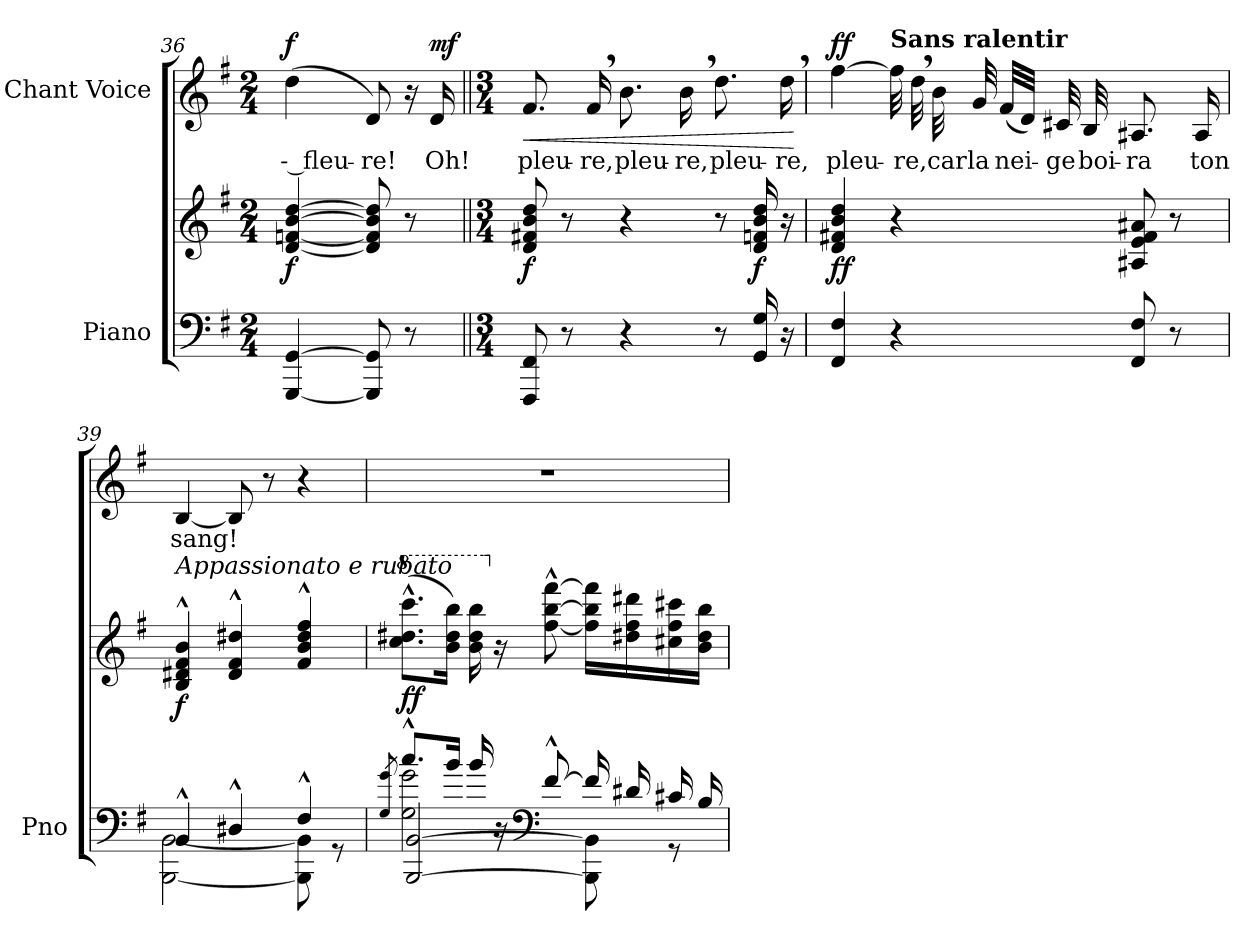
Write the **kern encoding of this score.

**kern	**kern	**dynam	**kern	**text	**dynam
*part2	*part2	*part2	*part1	*part1	*part1
*staff3	*staff2	*staff2/3	*staff1	*staff1	*staff1
*I"Piano	*	*	*I"Chant Voice	*	*
*I'Pno	*	*	*	*	*
*clefF4	*clefG2	*	*clefG2	*	*
*k[f#]	*k[f#]	*	*k[f#]	*	*
*M2/4	*M2/4	*	*M2/4	*	*
=36	=36	=36	=36	=36	=36
!	!	!LO:DY:b	!	!	!LO:DY:a
[4GGG/ [4GG/	[4d/ [4fn/ [4b/ [4dd/	f	(4dd\	-- fleu-	f
8GGG/] 8GG/]	8d/] 8f/] 8b/] 8dd/]	.	8d/)	-re!	.
8r	8r	.	16r	.	.
!	!	!	!	!	!LO:DY:a
.	.	.	16d/	Oh!	mf
=37||	=37||	=37||	=37||	=37||	=37||
*M3/4	*M3/4	*	*M3/4	*	*
!	!	!LO:DY:b	!	!	!LO:HP:b
8FFF#/ 8FF#/	8d/ 8f#X/ 8b/ 8dd/	f	8.f#/	pleu-	<
8r	8r	.	.	.	.
.	.	.	16f#,/	-re,	.
4r	4r	.	8.b\	pleu-	.
.	.	.	16b,\	-re,	.
8r	8r	.	8.dd\	pleu-	.
!	!	!LO:DY:b	!	!	!
16GG/ 16G/	16d/ 16fn/ 16b/ 16dd/	f	.	.	.
16r	16r	.	16dd,\	-re,	.
.	.	.	.	.	[
=38	=38	=38	=38	=38	=38
!	!	!LO:DY:b	!	!	!LO:DY:a
4FF#/ 4F#/	4d/ 4f#X/ 4b/ 4dd/	ff	[4ff#\	pleu-	ff
!	!	!	!LO:TX:a:B:t=Sans ralentir	!	!
4r	4r	.	32ff#\]	.	.
.	.	.	32dd,\	-re,	.
.	.	.	32b\	car	.
.	.	.	32g/	la	.
.	.	.	(32f#/LLL	nei-	.
.	.	.	32d/JJJ)	.	.
.	.	.	32c#X/	-ge	.
.	.	.	32B/	boi-	.
8FF#/ 8F#/	8A#X/ 8e/ 8f#/ 8a#X/	.	8.A#X/	-ra	.
8r	8r	.	.	.	.
.	.	.	16A#/	ton	.
=39	=39	=39	=39	=39	=39
*^	*	*	*	*	*
!	!	!LO:TX:i:t=Appassionato e rubato	!	!	!	!
!	!	!	!LO:DY:b	!	!	!
4BB^^/	[2BBB\ [2BB\	4B/^^ 4d#X/^^ 4f#/^^ 4b/^^	f	[4B/	sang!	.
4D#X^^/	.	4d#/^^ 4f#/^^ 4dd#X/^^	.	8B/]	.	.
.	.	.	.	8r	.	.
4F#^^/	8BBB\] 8BB\]	4f#/^^ 4b/^^ 4dd#/^^ 4ff#/^^	.	4r	.	.
.	8r	.	.	.	.	.
=40	=40	=40	=40	=40	=40	=40
.	8qG/ 8qg/	.	.	.	.	.
*	*^	*	*	*	*	*
*	*	*	*8va	*	*	*	*
!	!	!	!	!LO:DY:b	!	!	!
8.cc^^/L	2G\ 2g\	[2BBB [2BB	(8.ccc\^^ 8.ddd#X\^^ 8.cccc\^^L	ff	2.r	.	.
16b/Jk	.	.	16bb\ 16ddd#\ 16bbb\Jk)	.	.	.	.
16b/LL	.	.	16bb\ 16ddd#\ 16bbb\	.	.	.	.
*	*	*	*X8va	*	*	*	*
16r	.	.	16r	.	.	.	.
*clefF4	*	*	*	*	*	*	*
[>8f#^^/J	.	.	[8ff#\^^ [8bb\^^ [8fff#\^^	.	.	.	.
16f#/LL]	8ryy	8BBB\] 8BB\]	16ff#\] 16bb\] 16fff#\]LL	.	.	.	.
16d#X/	.	.	16dd#X\ 16ff#\ 16ddd#X\	.	.	.	.
16c#X/	8ryy	8r	16cc#X\ 16ff#\ 16ccc#X\	.	.	.	.
16B/JJ	.	.	16b\ 16dd#\ 16bb\JJ	.	.	.	.
*v	*v	*v	*	*	*	*	*
=	=	=	=	=	=
*-	*-	*-	*-	*-	*-
